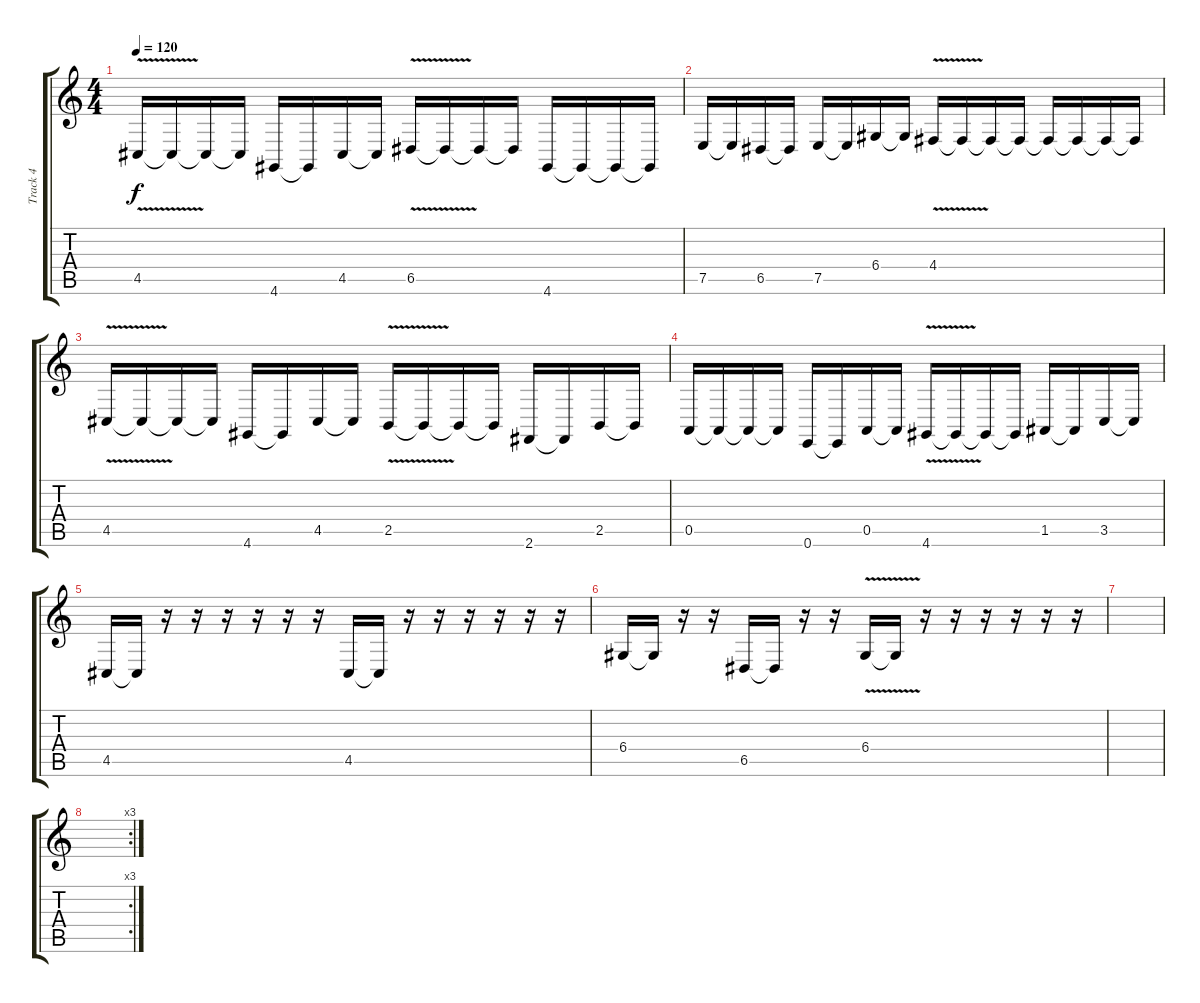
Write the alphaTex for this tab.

\track ("Track 4" "Track 4") {instrument trumpet}
\staff {score tabs}
\tuning (E4 B3 G3 D3 A2 E2) {hide}
\ts (4 4)
\tempo 120
\clef g2
\ks c
4.5{v}.16{dy f} 4.5{t}.16 4.5{t}.16 4.5{t}.16 4.6.16 4.6{t}.16 4.5.16 4.5{t}.16 6.5{v}.16 6.5{t}.16 6.5{t}.16 6.5{t}.16 4.6.16 4.6{t}.16 4.6{t}.16 4.6{t}.16 |
7.5.16 7.5{t}.16 6.5.16 6.5{t}.16 7.5.16 7.5{t}.16 6.4.16 6.4{t}.16 4.4{v}.16 4.4{t}.16 4.4{t}.16 4.4{t}.16 4.4{t}.16 4.4{t}.16 4.4{t}.16 4.4{t}.16 |
4.5{v}.16 4.5{t}.16 4.5{t}.16 4.5{t}.16 4.6.16 4.6{t}.16 4.5.16 4.5{t}.16 2.5{v}.16 2.5{t}.16 2.5{t}.16 2.5{t}.16 2.6.16 2.6{t}.16 2.5.16 2.5{t}.16 |
0.5.16 0.5{t}.16 0.5{t}.16 0.5{t}.16 0.6.16 0.6{t}.16 0.5.16 0.5{t}.16 4.6{v}.16 4.6{t}.16 4.6{t}.16 4.6{t}.16 1.5.16 1.5{t}.16 3.5.16 3.5{t}.16 |
4.5.16 4.5{t}.16 r.16 r.16 r.16 r.16 r.16 r.16 4.5.16 4.5{t}.16 r.16 r.16 r.16 r.16 r.16 r.16 |
6.4.16 6.4{t}.16 r.16 r.16 6.5.16 6.5{t}.16 r.16 r.16 6.4{v}.16 6.4{t}.16 r.16 r.16 r.16 r.16 r.16 r.16 |
|
\rc 3
